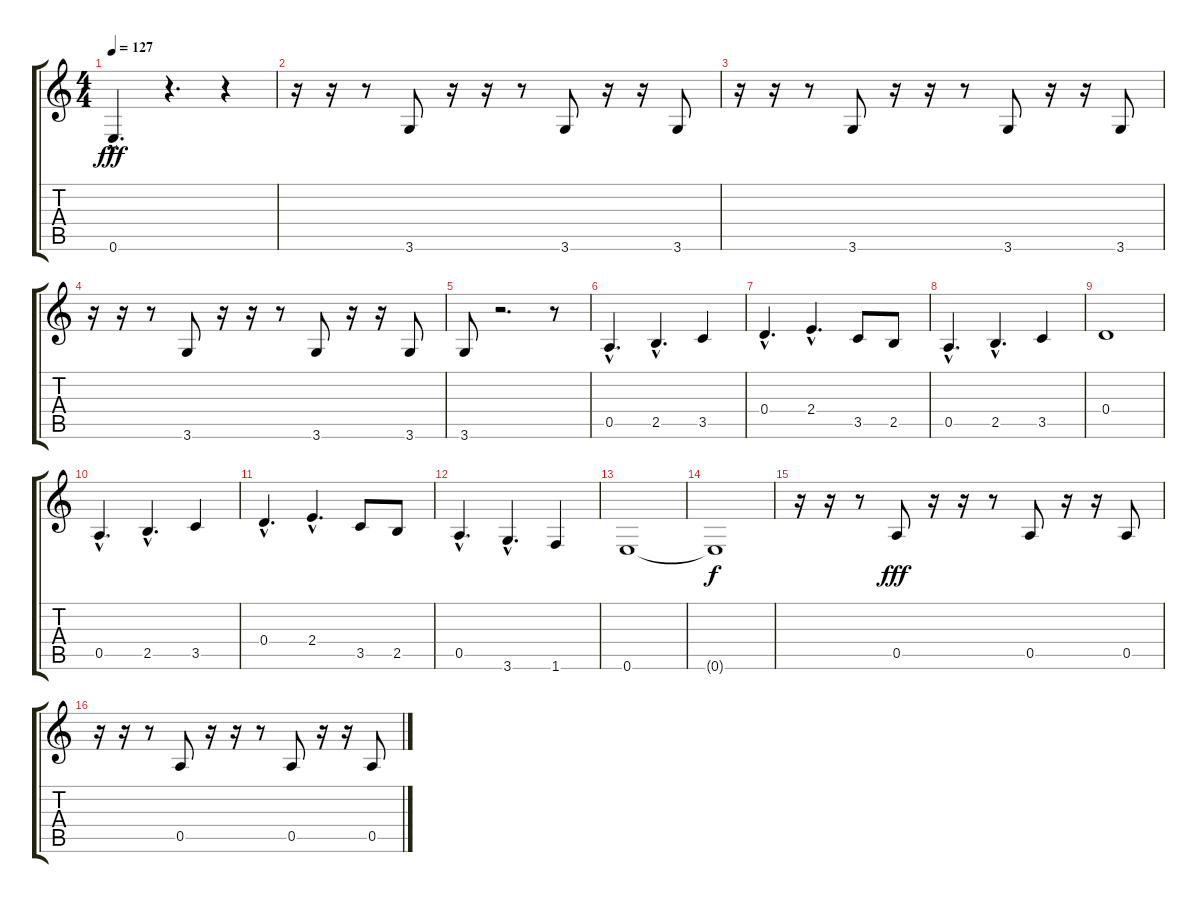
\track "" {instrument acousticbass}
\staff {score tabs}
\tuning (E4 B3 G3 D3 A2 E2) {hide}
\ts (4 4)
\tempo 127
\clef g2
\ks c
0.6{hac}.4{d dy fff} r.4{d} r.4 |
r.16 r.16 r.8 3.6.8 r.16 r.16 r.8 3.6.8 r.16 r.16 3.6.8 |
r.16 r.16 r.8 3.6.8 r.16 r.16 r.8 3.6.8 r.16 r.16 3.6.8 |
r.16 r.16 r.8 3.6.8 r.16 r.16 r.8 3.6.8 r.16 r.16 3.6.8 |
3.6.8 r.2{d} r.8 |
0.5{hac}.4{d} 2.5{hac}.4{d} 3.5.4 |
0.4{hac}.4{d} 2.4{hac}.4{d} 3.5.8 2.5.8 |
0.5{hac}.4{d} 2.5{hac}.4{d} 3.5.4 |
0.4.1 |
0.5{hac}.4{d} 2.5{hac}.4{d} 3.5.4 |
0.4{hac}.4{d} 2.4{hac}.4{d} 3.5.8 2.5.8 |
0.5{hac}.4{d} 3.6{hac}.4{d} 1.6.4 |
0.6.1 |
0.6{t}.1{dy f} |
r.16{instrument acousticbass} r.16 r.8 0.5.8{dy fff} r.16 r.16 r.8 0.5.8 r.16 r.16 0.5.8 |
r.16 r.16 r.8 0.5.8 r.16 r.16 r.8 0.5.8 r.16 r.16 0.5.8
